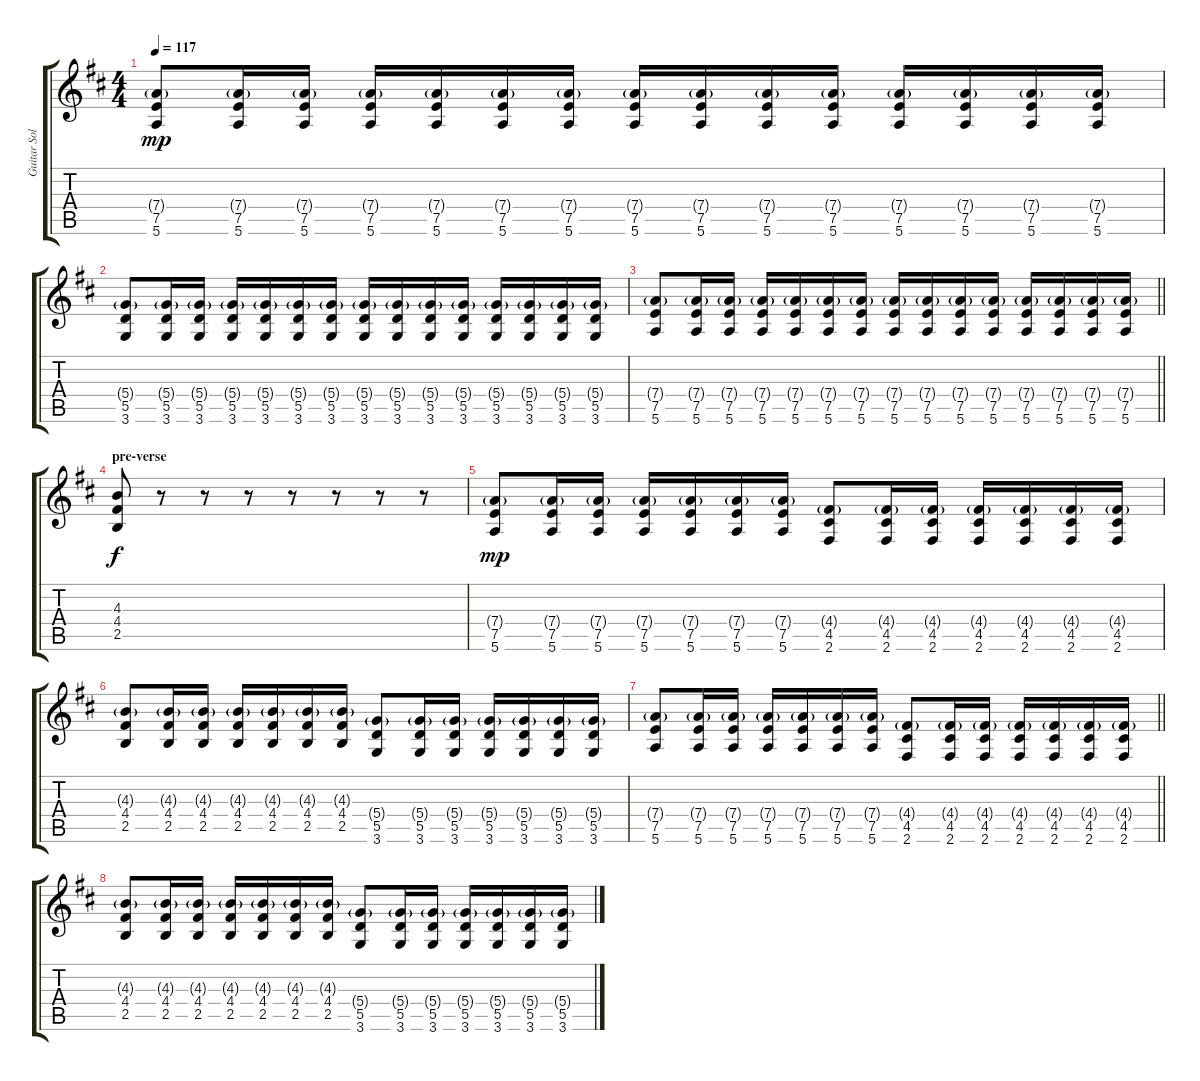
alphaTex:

\track ("Guitar Solo 1" "Guitar Sol") {instrument distortionguitar}
\staff {score tabs}
\tuning (E4 B3 G3 D3 A2 E2) {hide}
\ts (4 4)
\tempo 117
\clef g2
\ks d
(7.4{g} 7.5 5.6).8{dy mp} (7.4{g} 7.5 5.6).16 (7.4{g} 7.5 5.6).16 (7.4{g} 7.5 5.6).16 (7.4{g} 7.5 5.6).16 (7.4{g} 7.5 5.6).16 (7.4{g} 7.5 5.6).16 (7.4{g} 7.5 5.6).16 (7.4{g} 7.5 5.6).16 (7.4{g} 7.5 5.6).16 (7.4{g} 7.5 5.6).16 (7.4{g} 7.5 5.6).16 (7.4{g} 7.5 5.6).16 (7.4{g} 7.5 5.6).16 (7.4{g} 7.5 5.6).16 |
(5.4{g} 5.5 3.6).8 (5.4{g} 5.5 3.6).16 (5.4{g} 5.5 3.6).16 (5.4{g} 5.5 3.6).16 (5.4{g} 5.5 3.6).16 (5.4{g} 5.5 3.6).16 (5.4{g} 5.5 3.6).16 (5.4{g} 5.5 3.6).16 (5.4{g} 5.5 3.6).16 (5.4{g} 5.5 3.6).16 (5.4{g} 5.5 3.6).16 (5.4{g} 5.5 3.6).16 (5.4{g} 5.5 3.6).16 (5.4{g} 5.5 3.6).16 (5.4{g} 5.5 3.6).16 |
\barLineRight lightlight
(7.4{g} 7.5 5.6).8 (7.4{g} 7.5 5.6).16 (7.4{g} 7.5 5.6).16 (7.4{g} 7.5 5.6).16 (7.4{g} 7.5 5.6).16 (7.4{g} 7.5 5.6).16 (7.4{g} 7.5 5.6).16 (7.4{g} 7.5 5.6).16 (7.4{g} 7.5 5.6).16 (7.4{g} 7.5 5.6).16 (7.4{g} 7.5 5.6).16 (7.4{g} 7.5 5.6).16 (7.4{g} 7.5 5.6).16 (7.4{g} 7.5 5.6).16 (7.4{g} 7.5 5.6).16 |
\section ("" "pre-verse")
(4.3 4.4 2.5).8{dy f} r.8 r.8 r.8 r.8 r.8 r.8 r.8 |
(7.4{g} 7.5 5.6).8{dy mp volume 5 balance 7} (7.4{g} 7.5 5.6).16 (7.4{g} 7.5 5.6).16 (7.4{g} 7.5 5.6).16 (7.4{g} 7.5 5.6).16 (7.4{g} 7.5 5.6).16 (7.4{g} 7.5 5.6).16 (4.4{g} 4.5 2.6).8 (4.4{g} 4.5 2.6).16 (4.4{g} 4.5 2.6).16 (4.4{g} 4.5 2.6).16 (4.4{g} 4.5 2.6).16 (4.4{g} 4.5 2.6).16 (4.4{g} 4.5 2.6).16 |
(4.3{g} 4.4 2.5).8 (4.3{g} 4.4 2.5).16 (4.3{g} 4.4 2.5).16 (4.3{g} 4.4 2.5).16 (4.3{g} 4.4 2.5).16 (4.3{g} 4.4 2.5).16 (4.3{g} 4.4 2.5).16 (5.4{g} 5.5 3.6).8 (5.4{g} 5.5 3.6).16 (5.4{g} 5.5 3.6).16 (5.4{g} 5.5 3.6).16 (5.4{g} 5.5 3.6).16 (5.4{g} 5.5 3.6).16 (5.4{g} 5.5 3.6).16 |
\barLineRight lightlight
(7.4{g} 7.5 5.6).8 (7.4{g} 7.5 5.6).16 (7.4{g} 7.5 5.6).16 (7.4{g} 7.5 5.6).16 (7.4{g} 7.5 5.6).16 (7.4{g} 7.5 5.6).16 (7.4{g} 7.5 5.6).16 (4.4{g} 4.5 2.6).8 (4.4{g} 4.5 2.6).16 (4.4{g} 4.5 2.6).16 (4.4{g} 4.5 2.6).16 (4.4{g} 4.5 2.6).16 (4.4{g} 4.5 2.6).16 (4.4{g} 4.5 2.6).16 |
(4.3{g} 4.4 2.5).8 (4.3{g} 4.4 2.5).16 (4.3{g} 4.4 2.5).16 (4.3{g} 4.4 2.5).16 (4.3{g} 4.4 2.5).16 (4.3{g} 4.4 2.5).16 (4.3{g} 4.4 2.5).16 (5.4{g} 5.5 3.6).8 (5.4{g} 5.5 3.6).16 (5.4{g} 5.5 3.6).16 (5.4{g} 5.5 3.6).16 (5.4{g} 5.5 3.6).16 (5.4{g} 5.5 3.6).16 (5.4{g} 5.5 3.6).16
